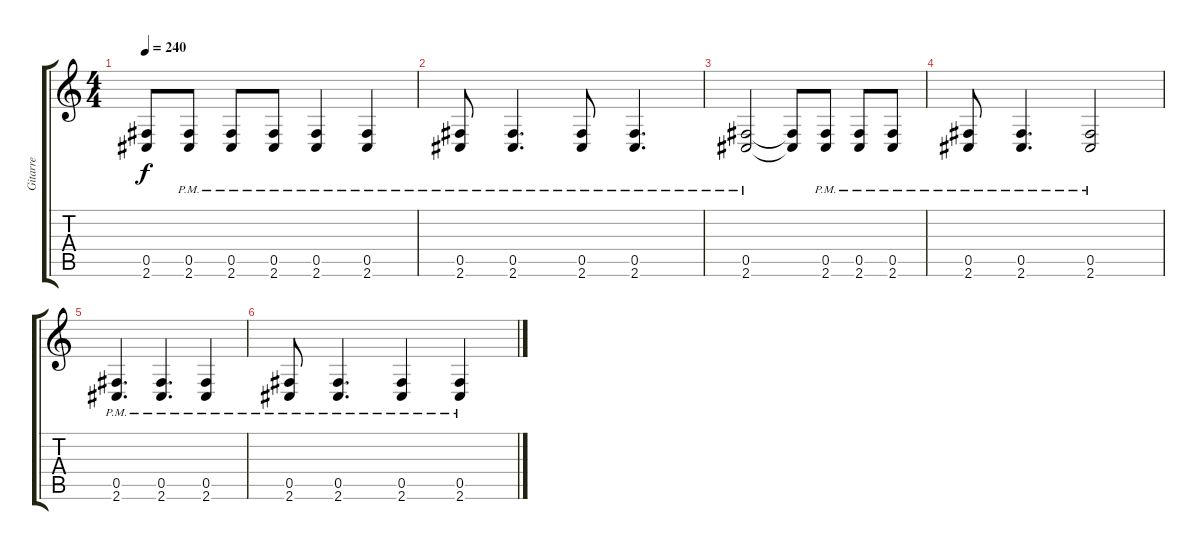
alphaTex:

\track ("Gitarre" "Gitarre") {instrument distortionguitar}
\staff {score tabs}
\tuning (Db4 Ab3 E3 B2 Gb2 B1) {hide}
\ts (4 4)
\tempo 240
\clef g2
\ks c
(0.5{t} 2.6{t}).8{dy f} (0.5{pm} 2.6{pm}).8 (0.5{pm} 2.6{pm}).8 (0.5{pm} 2.6{pm}).8 (0.5{pm} 2.6{pm}).4 (0.5{pm} 2.6{pm}).4 |
(0.5{pm} 2.6{pm}).8 (0.5{pm} 2.6{pm}).4{d} (0.5{pm} 2.6{pm}).8 (0.5{pm} 2.6{pm}).4{d} |
(0.5{pm} 2.6{pm}).2 (0.5{t} 2.6{t}).8 (0.5{pm} 2.6{pm}).8 (0.5{pm} 2.6{pm}).8 (0.5{pm} 2.6{pm}).8 |
(0.5{pm} 2.6{pm}).8 (0.5{pm} 2.6{pm}).4{d} (0.5{pm} 2.6{pm}).2 |
(0.5{pm} 2.6{pm}).4{d} (0.5{pm} 2.6{pm}).4{d} (0.5{pm} 2.6{pm}).4 |
(0.5{pm} 2.6{pm}).8 (0.5{pm} 2.6{pm}).4{d} (0.5{pm} 2.6{pm}).4 (0.5{pm} 2.6{pm}).4
